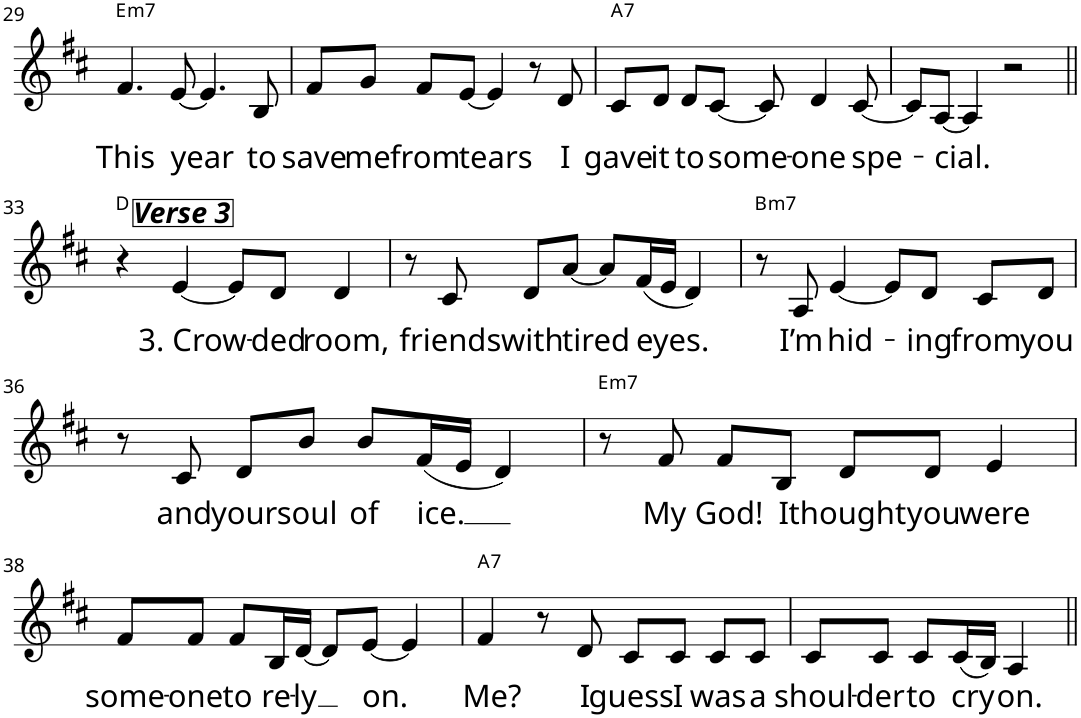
**kern	**text	**harte
*part1	*part1	*part1
*staff1	*staff1	*
!!LO:PB:g=z
*clefG2	*	*
*k[f#c#]	*	*
*D:	*	*
*M4/4	*	*
=29	=29	=29
!	!LO:LY:b	!LO:H:kt=m7
4.f#/	This	E:min7
!	!LO:LY:b	!
[8e/	year	.
4.e/]	.	.
!	!LO:LY:b	!
8B/	to	.
=30	=30	=30
!	!LO:LY:b	!
8f#/L	save	.
!	!LO:LY:b	!
8g/J	me	.
!	!LO:LY:b	!
8f#/L	from	.
!	!LO:LY:b	!
[8e/J	tears	.
4e/]	.	.
8r	.	.
!	!LO:LY:b	!
8d/	I	.
=31	=31	=31
!	!LO:LY:b	!LO:H:kt=7
8c#/L	gave	A:7
!	!LO:LY:b	!
8d/J	it	.
!	!LO:LY:b	!
8d/L	to	.
!	!LO:LY:b	!
[8c#/J	some-	.
8c#/]	.	.
!	!LO:LY:b	!
4d/	-one	.
!	!LO:LY:b	!
[8c#/	spe-	.
=32	=32	=32
8c#/L]	.	.
!	!LO:LY:b	!
[8A/J	-cial.	.
4A/]	.	.
2r	.	.
!!LO:LB:g=z
=33||	=33||	=33||
!LO:TX:a:Bi:t=Verse 3	!	!
4r	.	D:maj
!	!LO:LY:b	!
[4e/	3. Crow-	.
8e/L]	.	.
!	!LO:LY:b	!
8d/J	-ded	.
!	!LO:LY:b	!
4d/	room,	.
=34	=34	=34
8r	.	.
!	!LO:LY:b	!
8c#/	friends	.
!	!LO:LY:b	!
8d/L	with	.
!	!LO:LY:b	!
[8a/J	tired	.
8a/L]	.	.
!	!LO:LY:b	!
(16f#/L	eyes.	.
16e/JJ	.	.
4d/)	.	.
=35	=35	=35
!	!	!LO:H:kt=m7
8r	.	B:min7
!	!LO:LY:b	!
8A/	I’m	.
!	!LO:LY:b	!
[4e/	hid-	.
8e/L]	.	.
!	!LO:LY:b	!
8d/J	-ing	.
!	!LO:LY:b	!
8c#/L	from	.
!	!LO:LY:b	!
8d/J	you	.
!!LO:LB:g=z
=36	=36	=36
8r	.	.
!	!LO:LY:b	!
8c#/	and	.
!	!LO:LY:b	!
8d/L	your	.
!	!LO:LY:b	!
8b/J	soul	.
!	!LO:LY:b	!
8b/L	of	.
!	!LO:LY:b	!
(16f#/L	ice.	.
16e/JJ	.	.
4d/)	.	.
=37	=37	=37
!	!	!LO:H:kt=m7
8r	.	E:min7
!	!LO:LY:b	!
8f#/	My	.
!	!LO:LY:b	!
8f#/L	God!	.
!	!LO:LY:b	!
8B/J	I	.
!	!LO:LY:b	!
8d/L	thought	.
!	!LO:LY:b	!
8d/J	you	.
!	!LO:LY:b	!
4e/	were	.
!!LO:LB:g=z
=38	=38	=38
!	!LO:LY:b	!
8f#/L	some-	.
!	!LO:LY:b	!
8f#/J	-one	.
!	!LO:LY:b	!
8f#/L	to	.
!	!LO:LY:b	!
16B/L	re-	.
!	!LO:LY:b	!
[16d/JJ	-ly	.
8d/L]	.	.
!	!LO:LY:b	!
[8e/J	on.	.
4e/]	.	.
=39	=39	=39
!	!LO:LY:b	!LO:H:kt=7
4f#/	Me?	A:7
8r	.	.
!	!LO:LY:b	!
8d/	I	.
!	!LO:LY:b	!
8c#/L	guess	.
!	!LO:LY:b	!
8c#/J	I	.
!	!LO:LY:b	!
8c#/L	was	.
!	!LO:LY:b	!
8c#/J	a	.
=40	=40	=40
!	!LO:LY:b	!
8c#/L	shoul-	.
!	!LO:LY:b	!
8c#/J	-der	.
!	!LO:LY:b	!
8c#/L	to	.
!	!LO:LY:b	!
(16c#/L	cry	.
16B/JJ)	.	.
!	!LO:LY:b	!
4A/	on.	.
=||	=||	=||
*-	*-	*-
